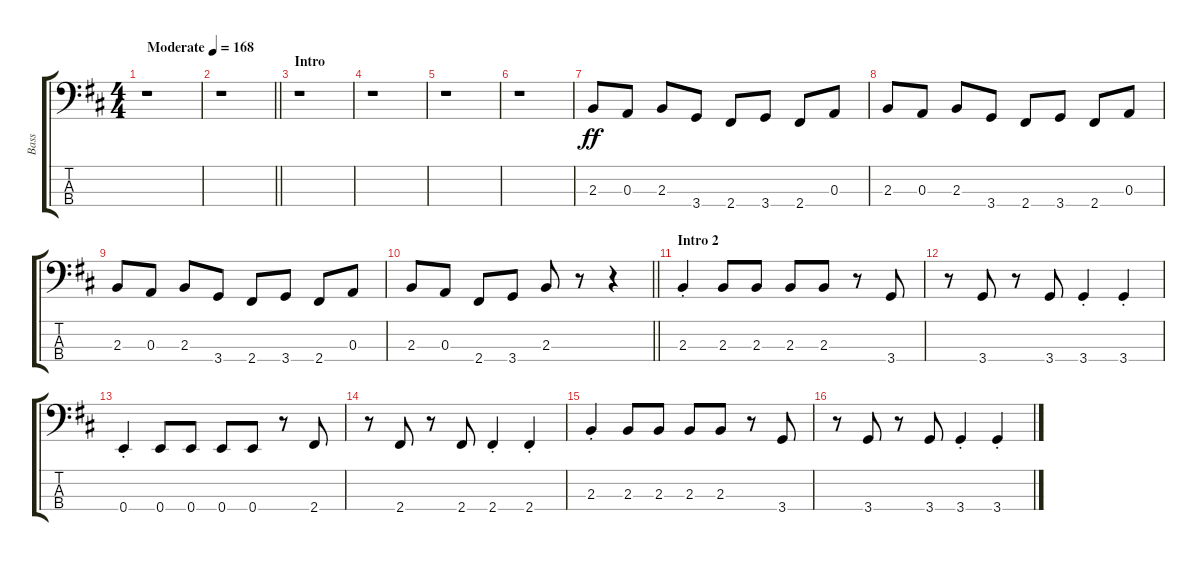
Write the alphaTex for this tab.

\track ("Bass" "Bass") {instrument electricbassfinger}
\staff {score tabs}
\tuning (G2 D2 A1 E1) {hide}
\ts (4 4)
\tempo (168 "Moderate")
\clef f4
\ks d
r.1{dy ff instrument electricbassfinger} |
\barLineRight lightlight
r.1 |
\section ("" "Intro")
r.1 |
r.1 |
r.1 |
r.1 |
2.3.8 0.3.8 2.3.8 3.4.8 2.4.8 3.4.8 2.4.8 0.3.8 |
2.3.8 0.3.8 2.3.8 3.4.8 2.4.8 3.4.8 2.4.8 0.3.8 |
2.3.8 0.3.8 2.3.8 3.4.8 2.4.8 3.4.8 2.4.8 0.3.8 |
\barLineRight lightlight
2.3.8 0.3.8 2.4.8 3.4.8 2.3.8 r.8 r.4 |
\section ("" "Intro 2")
2.3{st}.4 2.3.8 2.3.8 2.3.8 2.3.8 r.8 3.4.8 |
r.8 3.4.8 r.8 3.4.8 3.4{st}.4 3.4{st}.4 |
0.4{st}.4 0.4.8 0.4.8 0.4.8 0.4.8 r.8 2.4.8 |
r.8 2.4.8 r.8 2.4.8 2.4{st}.4 2.4{st}.4 |
2.3{st}.4 2.3.8 2.3.8 2.3.8 2.3.8 r.8 3.4.8 |
r.8 3.4.8 r.8 3.4.8 3.4{st}.4 3.4{st}.4
